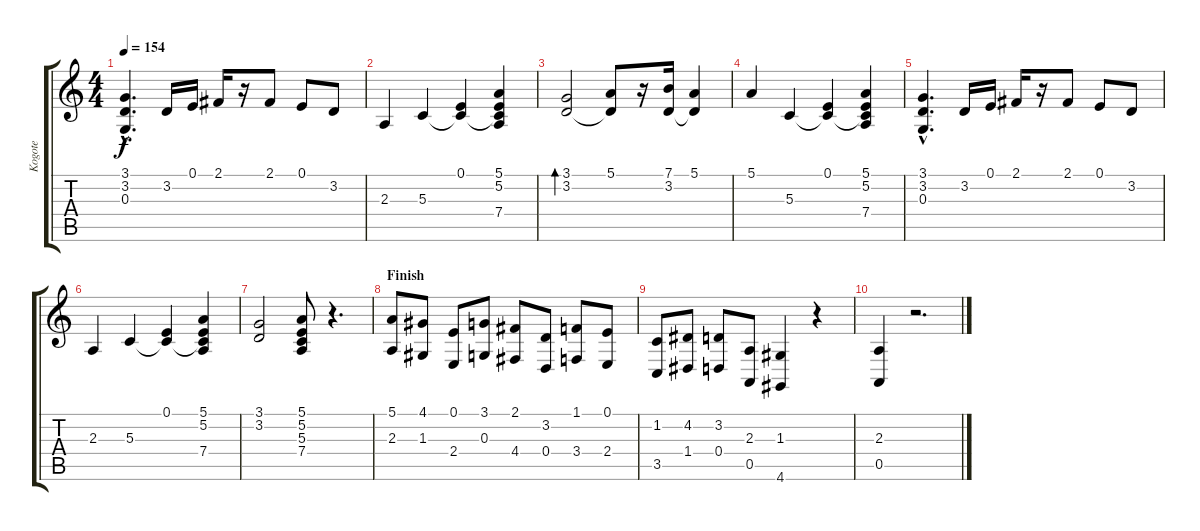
\track ("Kogote" "Kogote") {instrument accordion}
\staff {score tabs}
\tuning (E4 B3 G3 D3 A2 E2) {hide}
\ts (4 4)
\tempo 154
\clef g2
\ks c
(3.1{hac} 3.2{hac} 0.3{hac}).4{d dy f} 3.2.16 0.1.16 2.1.16 r.16 2.1.8 0.1.8 3.2.8 |
2.3.4 5.3.4 (0.1 5.3{t}).4 (5.1 5.2 5.3{t} 7.4).4 |
(3.1 3.2).2{bd 60} (5.1 3.2{t}).8 r.16 (7.1 3.2).16 (5.1 3.2{t}).4 |
5.1.4 5.3.4 (0.1 5.3{t}).4 (5.1 5.2 5.3{t} 7.4).4 |
(3.1{hac} 3.2{hac} 0.3{hac}).4{d} 3.2.16 0.1.16 2.1.16 r.16 2.1.8 0.1.8 3.2.8 |
2.3.4 5.3.4 (0.1 5.3{t}).4 (5.1 5.2 5.3{t} 7.4).4 |
(3.1 3.2).2 (5.1 5.2 5.3 7.4).8 r.4{d} |
\section ("" "Finish")
(5.1 2.3).8 (4.1 1.3).8 (0.1 2.4).8 (3.1 0.3).8 (2.1 4.4).8 (3.2 0.4).8 (1.1 3.4).8 (0.1 2.4).8 |
(1.2 3.5).8 (4.2 1.4).8 (3.2 0.4).8 (2.3 0.5).8 (1.3 4.6).4 r.4 |
(2.3 0.5).4 r.2{d}
